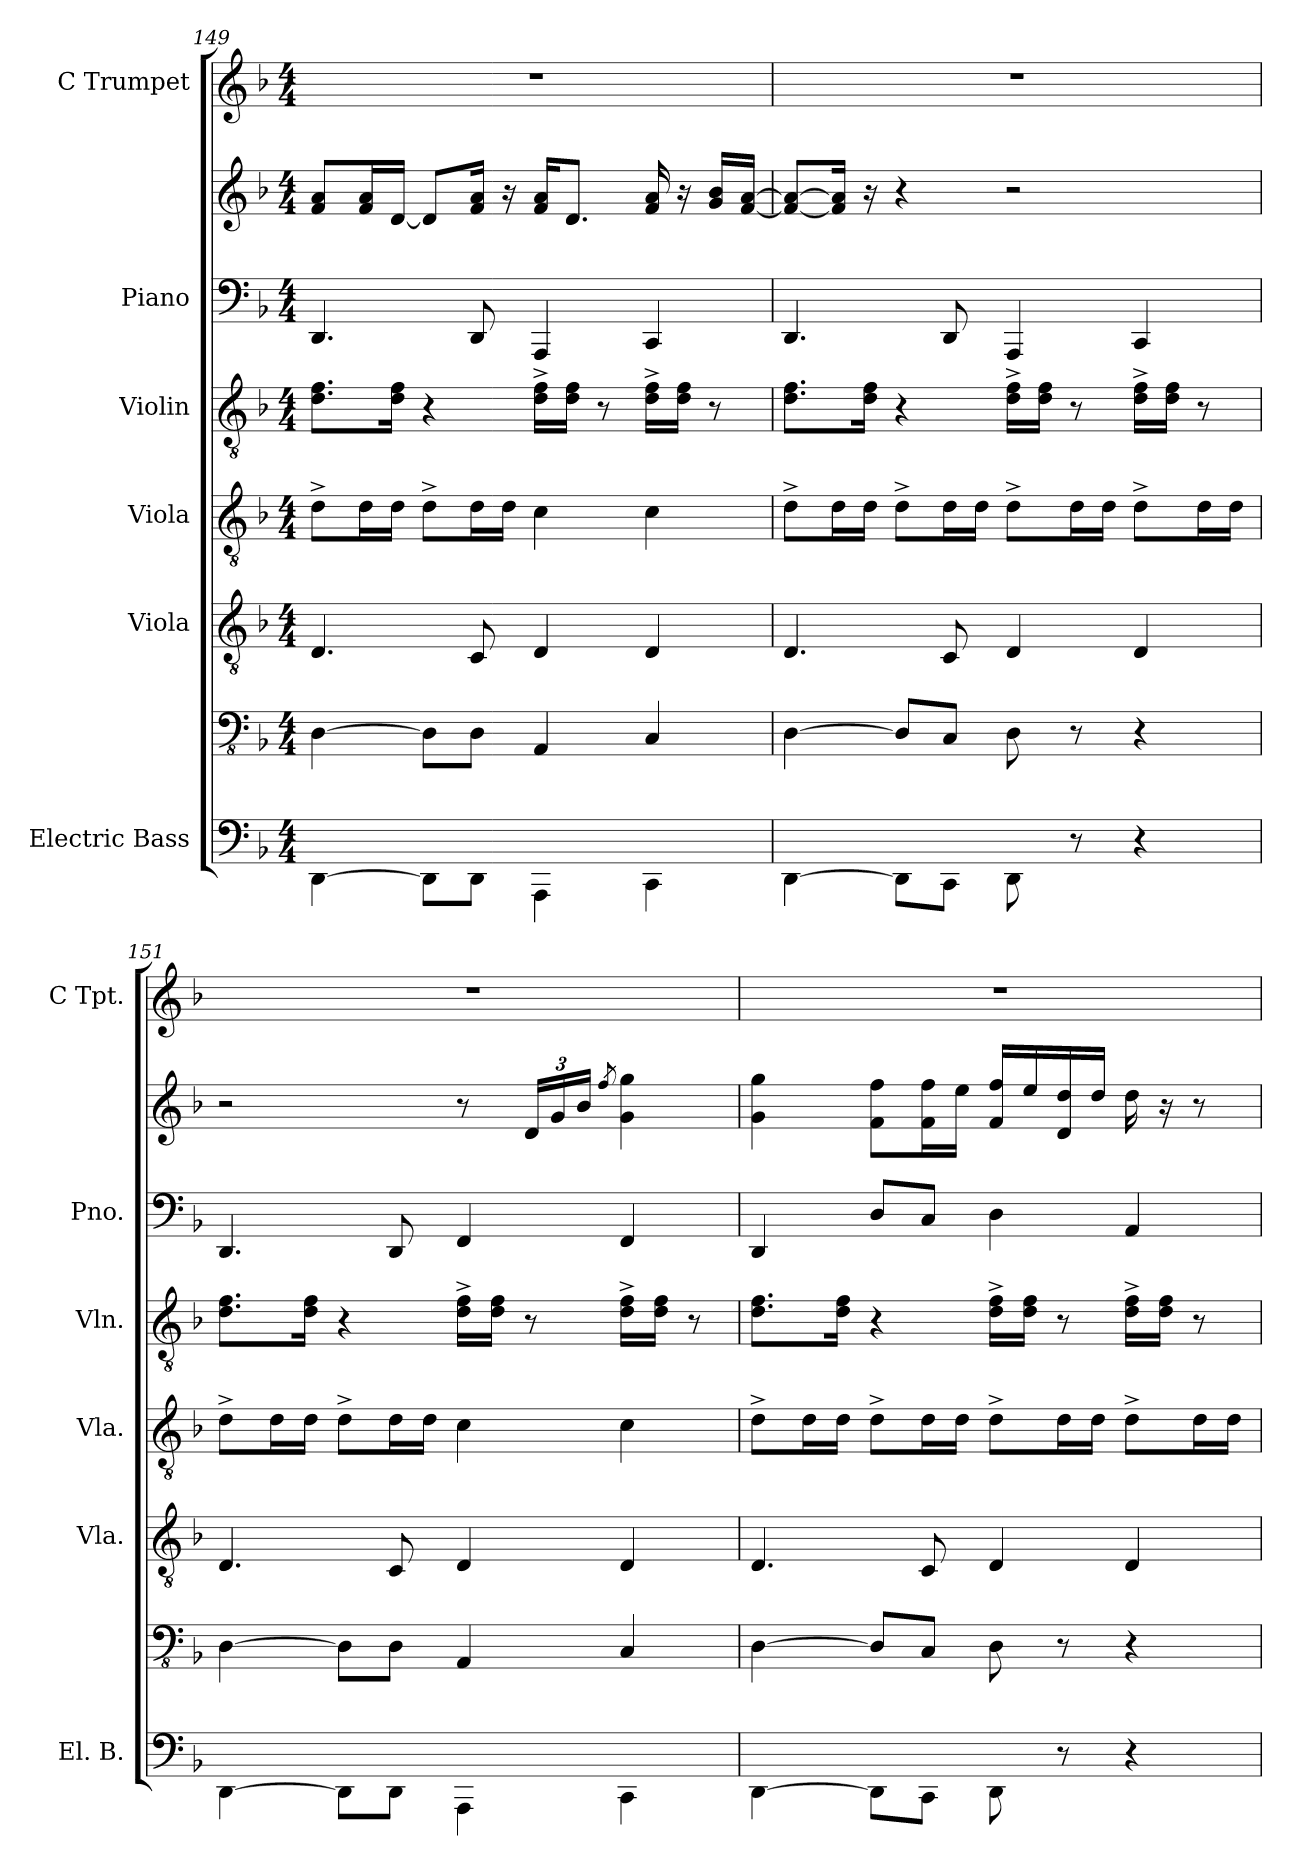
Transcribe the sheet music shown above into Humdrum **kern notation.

**kern	**kern	**kern	**kern	**kern	**kern	**kern	**kern
*part6	*part6	*part5	*part4	*part3	*part2	*part2	*part1
*staff8	*staff7	*staff6	*staff5	*staff4	*staff3	*staff2	*staff1
*I"Electric Bass	*	*I"Viola	*I"Viola	*I"Violin	*I"Piano	*	*I"C Trumpet
*I'El. B.	*	*I'Vla.	*I'Vla.	*I'Vln.	*I'Pno.	*	*I'C Tpt.
*	*clefFv4	*clefGv2	*clefGv2	*clefGv2	*clefF4	*clefG2	*clefG2
*k[b-]	*k[b-]	*k[b-]	*k[b-]	*k[b-]	*k[b-]	*k[b-]	*k[b-]
*M4/4	*M4/4	*M4/4	*M4/4	*M4/4	*M4/4	*M4/4	*M4/4
=149	=149	=149	=149	=149	=149	=149	=149
[4DD\	[4DD\	4.D/	8d^\L	8.d\ 8.f\L	4.DD/	8f/ 8a/L	1r
.	.	.	16d\L	.	.	16f/ 16a/L	.
.	.	.	16d\JJ	16d\ 16f\Jk	.	[16d/JJ	.
8DD\L]	8DD\L]	.	8d^\L	4r	.	8d/L]	.
8DD\J	8DD\J	8C/	16d\L	.	8DD/	16f/ 16a/Jk	.
.	.	.	16d\JJ	.	.	16r	.
4AAA\	4AAA/	4D/	4c\	16d\^ 16f\^LL	4AAA/	16f/ 16a/KL	.
.	.	.	.	16d\ 16f\JJ	.	8.d/J	.
.	.	.	.	8r	.	.	.
4CC\	4CC/	4D/	4c\	16d\^ 16f\^LL	4CC/	16f/ 16a/	.
.	.	.	.	16d\ 16f\JJ	.	16r	.
.	.	.	.	8r	.	16g/ 16b-/LL	.
.	.	.	.	.	.	[16f/ [16a/JJ	.
=150	=150	=150	=150	=150	=150	=150	=150
[4DD\	[4DD\	4.D/	8d^\L	8.d\ 8.f\L	4.DD/	8f/_ 8a/_L	1r
.	.	.	16d\L	.	.	16f/] 16a/]Jk	.
.	.	.	16d\JJ	16d\ 16f\Jk	.	16r	.
8DD\L]	8DD/L]	.	8d^\L	4r	.	4r	.
8CC\J	8CC/J	8C/	16d\L	.	8DD/	.	.
.	.	.	16d\JJ	.	.	.	.
8DD\	8DD\	4D/	8d^\L	16d\^ 16f\^LL	4AAA/	2r	.
.	.	.	.	16d\ 16f\JJ	.	.	.
8r	8r	.	16d\L	8r	.	.	.
.	.	.	16d\JJ	.	.	.	.
4r	4r	4D/	8d^\L	16d\^ 16f\^LL	4CC/	.	.
.	.	.	.	16d\ 16f\JJ	.	.	.
.	.	.	16d\L	8r	.	.	.
.	.	.	16d\JJ	.	.	.	.
!!LO:PB:g=z
=151	=151	=151	=151	=151	=151	=151	=151
[4DD\	[4DD\	4.D/	8d^\L	8.d\ 8.f\L	4.DD/	2r	1r
.	.	.	16d\L	.	.	.	.
.	.	.	16d\JJ	16d\ 16f\Jk	.	.	.
8DD\L]	8DD\L]	.	8d^\L	4r	.	.	.
8DD\J	8DD\J	8C/	16d\L	.	8DD/	.	.
.	.	.	16d\JJ	.	.	.	.
4AAA\	4AAA/	4D/	4c\	16d\^ 16f\^LL	4FF/	8r	.
.	.	.	.	16d\ 16f\JJ	.	.	.
*	*	*	*	*	*	*Xbrackettup	*
.	.	.	.	8r	.	24d/LL	.
.	.	.	.	.	.	24g/	.
.	.	.	.	.	.	24b-/JJ	.
.	.	.	.	.	.	8qff/	.
4CC\	4CC/	4D/	4c\	16d\^ 16f\^LL	4FF/	4g\ 4gg\	.
.	.	.	.	16d\ 16f\JJ	.	.	.
.	.	.	.	8r	.	.	.
=152	=152	=152	=152	=152	=152	=152	=152
[4DD\	[4DD\	4.D/	8d^\L	8.d\ 8.f\L	4DD/	4g\ 4gg\	1r
.	.	.	16d\L	.	.	.	.
.	.	.	16d\JJ	16d\ 16f\Jk	.	.	.
8DD\L]	8DD/L]	.	8d^\L	4r	8D/L	8f\ 8ff\L	.
8CC\J	8CC/J	8C/	16d\L	.	8C/J	16f\ 16ff\L	.
.	.	.	16d\JJ	.	.	16ee\JJ	.
8DD\	8DD\	4D/	8d^\L	16d\^ 16f\^LL	4D\	16f/ 16ff/LL	.
.	.	.	.	16d\ 16f\JJ	.	16ee/	.
8r	8r	.	16d\L	8r	.	16d/ 16dd/	.
.	.	.	16d\JJ	.	.	16dd/JJ	.
4r	4r	4D/	8d^\L	16d\^ 16f\^LL	4AA/	16dd\	.
.	.	.	.	16d\ 16f\JJ	.	16r	.
.	.	.	16d\L	8r	.	8r	.
.	.	.	16d\JJ	.	.	.	.
=	=	=	=	=	=	=	=
*-	*-	*-	*-	*-	*-	*-	*-
